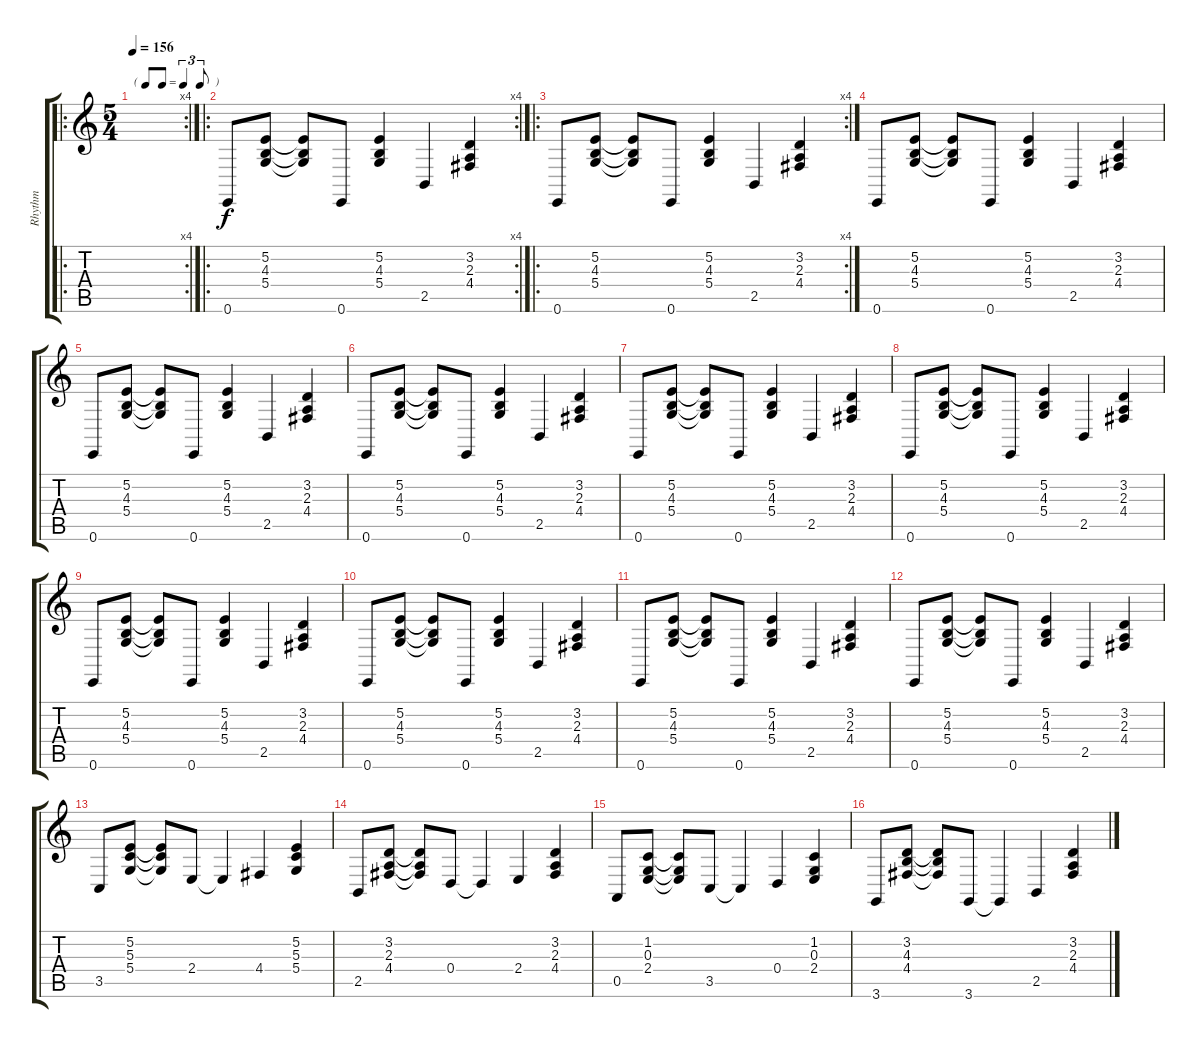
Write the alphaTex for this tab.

\track ("Rhythm" "Rhythm") {instrument acousticgrandpiano}
\staff {score tabs}
\tuning (E4 B3 G3 D3 A2 E2) {hide}
\ro
\rc 4
\ts (5 4)
\tf triplet8th
\tempo 156
\clef g2
\ks c
|
\ro
\rc 4
0.6.8 (5.2 4.3 5.4).8 (5.2{t} 4.3{t} 5.4{t}).8 0.6.8 (5.2 4.3 5.4).4 2.5.4 (3.2 2.3 4.4).4 |
\ro
\rc 4
0.6.8 (5.2 4.3 5.4).8 (5.2{t} 4.3{t} 5.4{t}).8 0.6.8 (5.2 4.3 5.4).4 2.5.4 (3.2 2.3 4.4).4 |
0.6.8 (5.2 4.3 5.4).8 (5.2{t} 4.3{t} 5.4{t}).8 0.6.8 (5.2 4.3 5.4).4 2.5.4 (3.2 2.3 4.4).4 |
0.6.8 (5.2 4.3 5.4).8 (5.2{t} 4.3{t} 5.4{t}).8 0.6.8 (5.2 4.3 5.4).4 2.5.4 (3.2 2.3 4.4).4 |
0.6.8 (5.2 4.3 5.4).8 (5.2{t} 4.3{t} 5.4{t}).8 0.6.8 (5.2 4.3 5.4).4 2.5.4 (3.2 2.3 4.4).4 |
0.6.8 (5.2 4.3 5.4).8 (5.2{t} 4.3{t} 5.4{t}).8 0.6.8 (5.2 4.3 5.4).4 2.5.4 (3.2 2.3 4.4).4 |
0.6.8 (5.2 4.3 5.4).8 (5.2{t} 4.3{t} 5.4{t}).8 0.6.8 (5.2 4.3 5.4).4 2.5.4 (3.2 2.3 4.4).4 |
0.6.8 (5.2 4.3 5.4).8 (5.2{t} 4.3{t} 5.4{t}).8 0.6.8 (5.2 4.3 5.4).4 2.5.4 (3.2 2.3 4.4).4 |
0.6.8 (5.2 4.3 5.4).8 (5.2{t} 4.3{t} 5.4{t}).8 0.6.8 (5.2 4.3 5.4).4 2.5.4 (3.2 2.3 4.4).4 |
0.6.8 (5.2 4.3 5.4).8 (5.2{t} 4.3{t} 5.4{t}).8 0.6.8 (5.2 4.3 5.4).4 2.5.4 (3.2 2.3 4.4).4 |
0.6.8 (5.2 4.3 5.4).8 (5.2{t} 4.3{t} 5.4{t}).8 0.6.8 (5.2 4.3 5.4).4 2.5.4 (3.2 2.3 4.4).4 |
3.5.8 (5.2 5.3 5.4).8 (5.2{t} 5.3{t} 5.4{t}).8 2.4.8 2.4{t}.4 4.4.4 (5.2 5.3 5.4).4 |
2.5.8 (3.2 2.3 4.4).8 (3.2{t} 2.3{t} 4.4{t}).8 0.4.8 0.4{t}.4 2.4.4 (3.2 2.3 4.4).4 |
0.5.8 (1.2 0.3 2.4).8 (1.2{t} 0.3{t} 2.4{t}).8 3.5.8 3.5{t}.4 0.4.4 (1.2 0.3 2.4).4 |
3.6.8 (3.2 4.3 4.4).8 (3.2{t} 4.3{t} 4.4{t}).8 3.6.8 3.6{t}.4 2.5.4 (3.2 2.3 4.4).4
